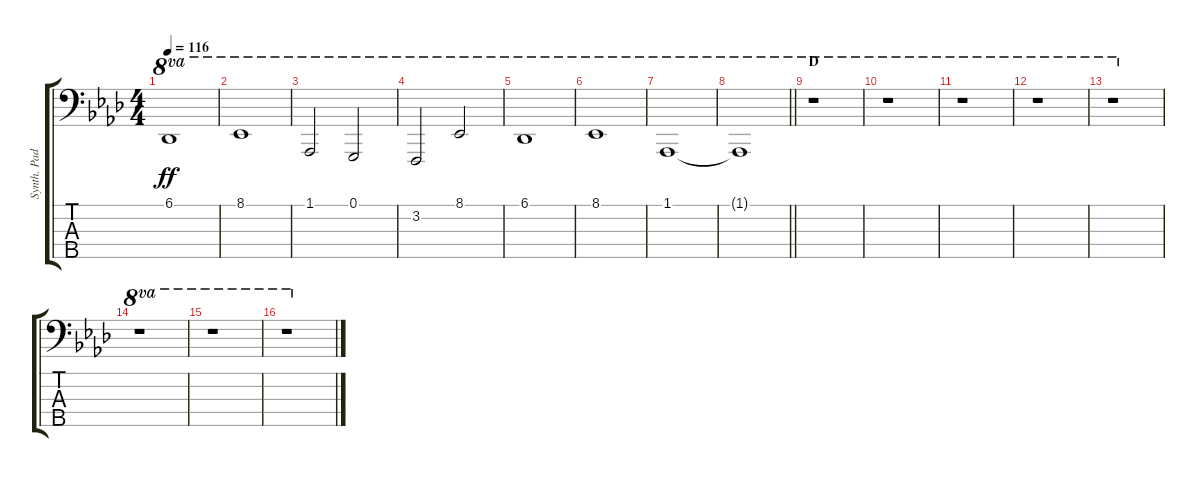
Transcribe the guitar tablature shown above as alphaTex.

\track ("Synth. Pad II" "Synth. Pad") {instrument pad2warm}
\staff {score tabs}
\tuning (G2 D2 A1 E1 B0) {hide}
\ts (4 4)
\tempo 116
\clef f4
\ks ab
6.1.1{ot 8va dy ff} |
8.1.1{ot 8va} |
1.1.2{ot 8va} 0.1.2{ot 8va} |
3.2.2{ot 8va} 8.1.2{ot 8va} |
6.1.1{ot 8va} |
8.1.1{ot 8va} |
1.1.1{ot 8va} |
\barLineRight lightlight
1.1{t}.1{ot 8va} |
\section ("" "D")
r.1{ot 8va} |
r.1{ot 8va} |
r.1{ot 8va} |
r.1{ot 8va} |
r.1{ot 8va} |
r.1{ot 8va} |
r.1{ot 8va} |
r.1{ot 8va}
